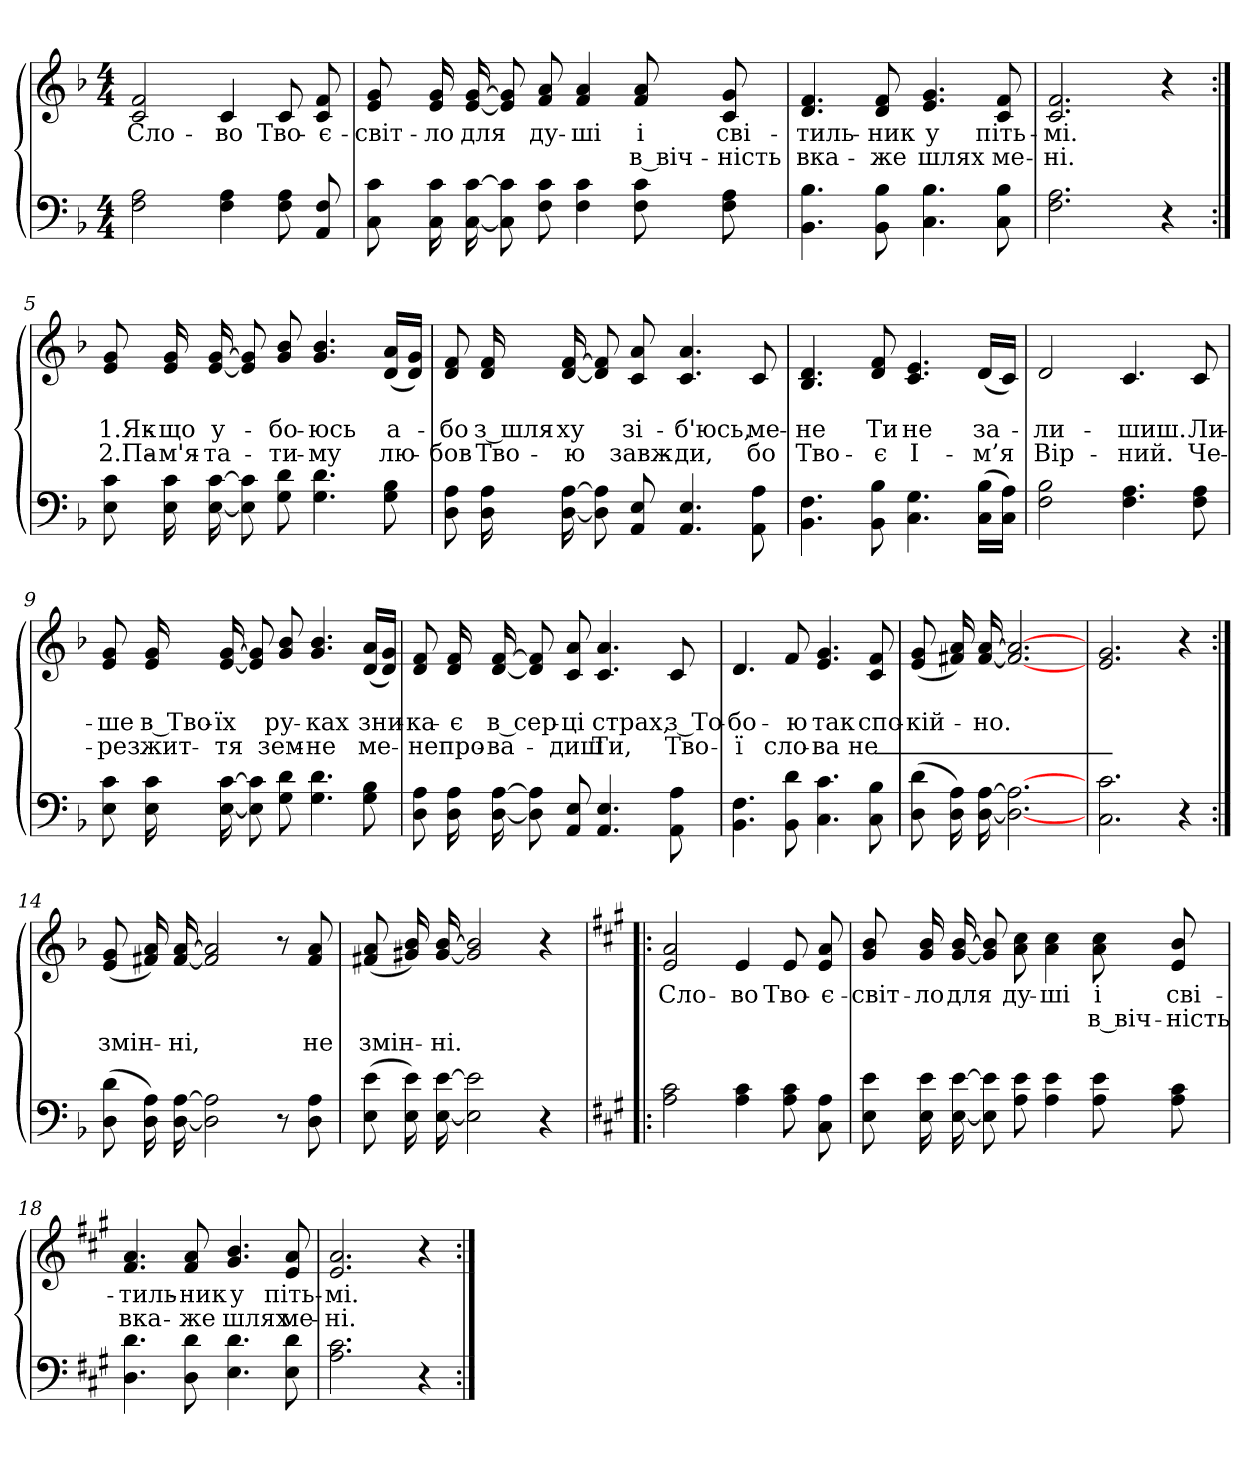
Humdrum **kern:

**kern	**kern	**text	**text	**text
*part2	*part1	*part1	*part1	*part1
*staff2	*staff1	*staff1	*staff1	*staff1
*clefF4	*clefG2	*	*	*
*k[b-]	*k[b-]	*	*	*
*F:	*F:	*	*	*
*M4/4	*M4/4	*	*	*
=1	=1	=1	=1	=1
!	!	!LO:LY:b	!	!
2F\ 2A\	2c/ 2f/	Сло-	.	.
!	!	!LO:LY:b	!	!
4F\ 4A\	4c/	-во	.	.
!	!	!LO:LY:b	!	!
8F\ 8A\	8c/	Тво-	.	.
!	!	!LO:LY:b	!	!
8AA/ 8F/	8c/ 8f/	-є-	.	.
=2	=2	=2	=2	=2
!	!	!LO:LY:b	!	!
8C\ 8c\	8e/ 8g/	-світ-	.	.
!	!	!LO:LY:b	!	!
16C\ 16c\	16e/ 16g/	-ло	.	.
!	!	!LO:LY:b	!	!
[16C\ [16c\	[16e/ [16g/	для	.	.
8C\] 8c\]	8e/] 8g/]	.	.	.
!	!	!LO:LY:b	!	!
8F\ 8c\	8f/ 8a/	ду-	.	.
!	!	!LO:LY:b	!	!
4F\ 4c\	4f/ 4a/	-ші	.	.
!	!	!LO:LY:b	!LO:LY:b	!
8F\ 8c\	8f/ 8a/	і	в віч-	.
!	!	!LO:LY:b	!LO:LY:b	!
8F\ 8A\	8c/ 8g/	сві-	-ність	.
=3	=3	=3	=3	=3
!	!	!LO:LY:b	!LO:LY:b	!
4.BB-\ 4.B-\	4.d/ 4.f/	-тиль-	вка-	.
!	!	!LO:LY:b	!LO:LY:b	!
8BB-\ 8B-\	8d/ 8f/	-ник	-же	.
!	!	!LO:LY:b	!LO:LY:b	!
4.C\ 4.B-\	4.e/ 4.g/	у	шлях	.
!	!	!LO:LY:b	!LO:LY:b	!
8C\ 8B-\	8c/ 8f/	піть-	ме-	.
=4	=4	=4	=4	=4
!	!	!LO:LY:b	!LO:LY:b	!
2.F\ 2.A\	2.c/ 2.f/	-мі.	-ні.	.
4r	4r	.	.	.
!!LO:LB:g=z
=5:|!	=5:|!	=5:|!	=5:|!	=5:|!
!	!	!	!LO:LY:b	!LO:LY:b
8E\ 8c\	8e/ 8g/	.	1.Як-	2.Па-
!	!	!	!LO:LY:b	!LO:LY:b
16E\ 16c\	16e/ 16g/	.	-що	-м'я-
!	!	!	!LO:LY:b	!LO:LY:b
[16E\ [16c\	[16e/ [16g/	.	у-	-та-
8E\] 8c\]	8e/] 8g/]	.	.	.
!	!	!	!LO:LY:b	!LO:LY:b
8G\ 8d\	8g/ 8b-/	.	-бо-	-ти-
!	!	!	!LO:LY:b	!LO:LY:b
4.G\ 4.d\	4.g/ 4.b-/	.	-юсь	-му
!	!	!	!LO:LY:b	!LO:LY:b
8G\ 8B-\	(<16d/ 16a/LL	.	а-	лю-
.	16d/ 16g/JJ)	.	.	.
=6	=6	=6	=6	=6
!	!	!	!LO:LY:b	!LO:LY:b
8D\ 8A\	8d/ 8f/	.	-бо	-бов
!	!	!	!LO:LY:b	!LO:LY:b
16D\ 16A\	16d/ 16f/	.	з шля-	Тво-
!	!	!	!LO:LY:b	!LO:LY:b
[16D\ [16A\	[16d/ [16f/	.	-ху	-ю
8D\] 8A\]	8d/] 8f/]	.	.	.
!	!	!	!LO:LY:b	!LO:LY:b
8AA/ 8E/	8c/ 8a/	.	зі-	завж-
!	!	!	!LO:LY:b	!LO:LY:b
4.AA/ 4.E/	4.c/ 4.a/	.	-б'юсь,	-ди,
!	!	!	!LO:LY:b	!LO:LY:b
8AA\ 8A\	8c/	.	ме-	бо
=7	=7	=7	=7	=7
!	!	!	!LO:LY:b	!LO:LY:b
4.BB-\ 4.F\	4.B-/ 4.d/	.	-не	Тво-
!	!	!	!LO:LY:b	!LO:LY:b
8BB-\ 8B-\	8d/ 8f/	.	Ти	-є
!	!	!	!LO:LY:b	!LO:LY:b
4.C\ 4.G\	4.c/ 4.e/	.	не	І-
!	!	!	!LO:LY:b	!LO:LY:b
(>16C\ 16B-\LL	(<16d/LL	.	за-	-м’я
16C\ 16A\JJ)	16c/JJ)	.	.	.
!!LO:LB:g=z
=8	=8	=8	=8	=8
!	!	!	!LO:LY:b	!LO:LY:b
2F\ 2B-\	2d/	.	-ли-	Вір-
!	!	!	!LO:LY:b	!LO:LY:b
4.F\ 4.A\	4.c/	.	-шиш.	-ний.
!	!	!	!LO:LY:b	!LO:LY:b
8F\ 8A\	8c/	.	Ли-	Че-
=9	=9	=9	=9	=9
!	!	!	!LO:LY:b	!LO:LY:b
8E\ 8c\	8e/ 8g/	.	-ше	-рез
!	!	!	!LO:LY:b	!LO:LY:b
16E\ 16c\	16e/ 16g/	.	в Тво-	жит-
!	!	!	!LO:LY:b	!LO:LY:b
[16E\ [16c\	[16e/ [16g/	.	-їх	-тя
8E\] 8c\]	8e/] 8g/]	.	.	.
!	!	!	!LO:LY:b	!LO:LY:b
8G\ 8d\	8g/ 8b-/	.	ру-	зем-
!	!	!	!LO:LY:b	!LO:LY:b
4.G\ 4.d\	4.g/ 4.b-/	.	-ках	-не
!	!	!	!LO:LY:b	!LO:LY:b
8G\ 8B-\	(<16d/ 16a/LL	.	зни-	ме-
.	16d/ 16g/JJ)	.	.	.
=10	=10	=10	=10	=10
!	!	!	!LO:LY:b	!LO:LY:b
8D\ 8A\	8d/ 8f/	.	-ка-	-не
!	!	!	!LO:LY:b	!LO:LY:b
16D\ 16A\	16d/ 16f/	.	-є	про-
!	!	!	!LO:LY:b	!LO:LY:b
[16D\ [16A\	[16d/ [16f/	.	в сер-	-ва-
8D\] 8A\]	8d/] 8f/]	.	.	.
!	!	!	!LO:LY:b	!LO:LY:b
8AA/ 8E/	8c/ 8a/	.	-ці	-диш
!	!	!	!LO:LY:b	!LO:LY:b
4.AA/ 4.E/	4.c/ 4.a/	.	страх,	Ти,
!	!	!	!LO:LY:b	!LO:LY:b
8AA\ 8A\	8c/	.	з То-	Тво-
!!LO:LB:g=z
=11	=11	=11	=11	=11
!	!	!	!LO:LY:b	!LO:LY:b
4.BB-\ 4.F\	4.d/	.	-бо-	-ї
!	!	!	!LO:LY:b	!LO:LY:b
8BB-\ 8d\	8f/	.	-ю	сло-
!	!	!	!LO:LY:b	!LO:LY:b
4.C\ 4.c\	4.e/ 4.g/	.	так	-ва
!	!	!	!LO:LY:b	!LO:LY:b
8C\ 8B-\	8c/ 8f/	.	спо-	не_
=12	=12	=12	=12	=12
!	!	!	!LO:LY:b	!
(>8D\ 8d\	(<8e/ 8g/	.	-кій-	.
16D\ 16A\)	16f#X/ 16a/)	.	.	.
!	!	!	!LO:LY:b	!
[16D\ [16A\	[16f#/ [16a/	.	-но.	.
2.D\_ 2.A\_	2.f#/_ 2.a/_	.	.	.
=13	=13	=13	=13	=13
2.C\ 2.c\	2.e/ 2.g/	.	.	.
4r	4r	.	.	.
=14:|!	=14:|!	=14:|!	=14:|!	=14:|!
!	!	!	!	!LO:LY:b
(>8D\ 8d\	(<8e/ 8g/	.	.	змін-
16D\ 16A\)	16f#X/ 16a/)	.	.	.
!	!	!	!	!LO:LY:b
[16D\ [16A\	[16f#/ [16a/	.	.	-ні,
2D\] 2A\]	2f#/] 2a/]	.	.	.
8r	8r	.	.	.
!	!	!	!	!LO:LY:b
8D\ 8A\	8f#/ 8a/	.	.	не
=15	=15	=15	=15	=15
!	!	!	!	!LO:LY:b
(>8E\ 8e\	(<8f#X/ 8a/	.	.	змін-
16E\ 16e\)	16g#X/ 16b-/)	.	.	.
!	!	!	!	!LO:LY:b
[16E\ [16e\	[16g#/ [16b-/	.	.	-ні.
2E\] 2e\]	2g#/] 2b-/]	.	.	.
4r	4r	.	.	.
!!LO:LB:g=z
=16!|:	=16!|:	=16!|:	=16!|:	=16!|:
*k[f#c#g#]	*k[f#c#g#]	*	*	*
*A:	*A:	*	*	*
!	!	!LO:LY:b	!	!
2A\ 2c#\	2e/ 2a/	Сло-	.	.
!	!	!LO:LY:b	!	!
4A\ 4c#\	4e/	-во	.	.
!	!	!LO:LY:b	!	!
8A\ 8c#\	8e/	Тво-	.	.
!	!	!LO:LY:b	!	!
8C#\ 8A\	8e/ 8a/	-є-	.	.
=17	=17	=17	=17	=17
!	!	!LO:LY:b	!	!
8E\ 8e\	8g#/ 8b/	-світ-	.	.
!	!	!LO:LY:b	!	!
16E\ 16e\	16g#/ 16b/	-ло	.	.
!	!	!LO:LY:b	!	!
[16E\ [16e\	[16g#/ [16b/	для	.	.
8E\] 8e\]	8g#/] 8b/]	.	.	.
!	!	!LO:LY:b	!	!
8A\ 8e\	8a\ 8cc#\	ду-	.	.
!	!	!LO:LY:b	!	!
4A\ 4e\	4a\ 4cc#\	-ші	.	.
!	!	!LO:LY:b	!LO:LY:b	!
8A\ 8e\	8a\ 8cc#\	і	в віч-	.
!	!	!LO:LY:b	!LO:LY:b	!
8A\ 8c#\	8e/ 8b/	сві-	-ність	.
=18	=18	=18	=18	=18
!	!	!LO:LY:b	!LO:LY:b	!
4.D\ 4.d\	4.f#/ 4.a/	-тиль-	вка-	.
!	!	!LO:LY:b	!LO:LY:b	!
8D\ 8d\	8f#/ 8a/	-ник	-же	.
!	!	!LO:LY:b	!LO:LY:b	!
4.E\ 4.d\	4.g#/ 4.b/	у	шлях	.
!	!	!LO:LY:b	!LO:LY:b	!
8E\ 8d\	8e/ 8a/	піть-	ме-	.
=19	=19	=19	=19	=19
!	!	!LO:LY:b	!LO:LY:b	!
2.A\ 2.c#\	2.e/ 2.a/	-мі.	-ні.	.
4r	4r	.	.	.
=:|!	=:|!	=:|!	=:|!	=:|!
*-	*-	*-	*-	*-
